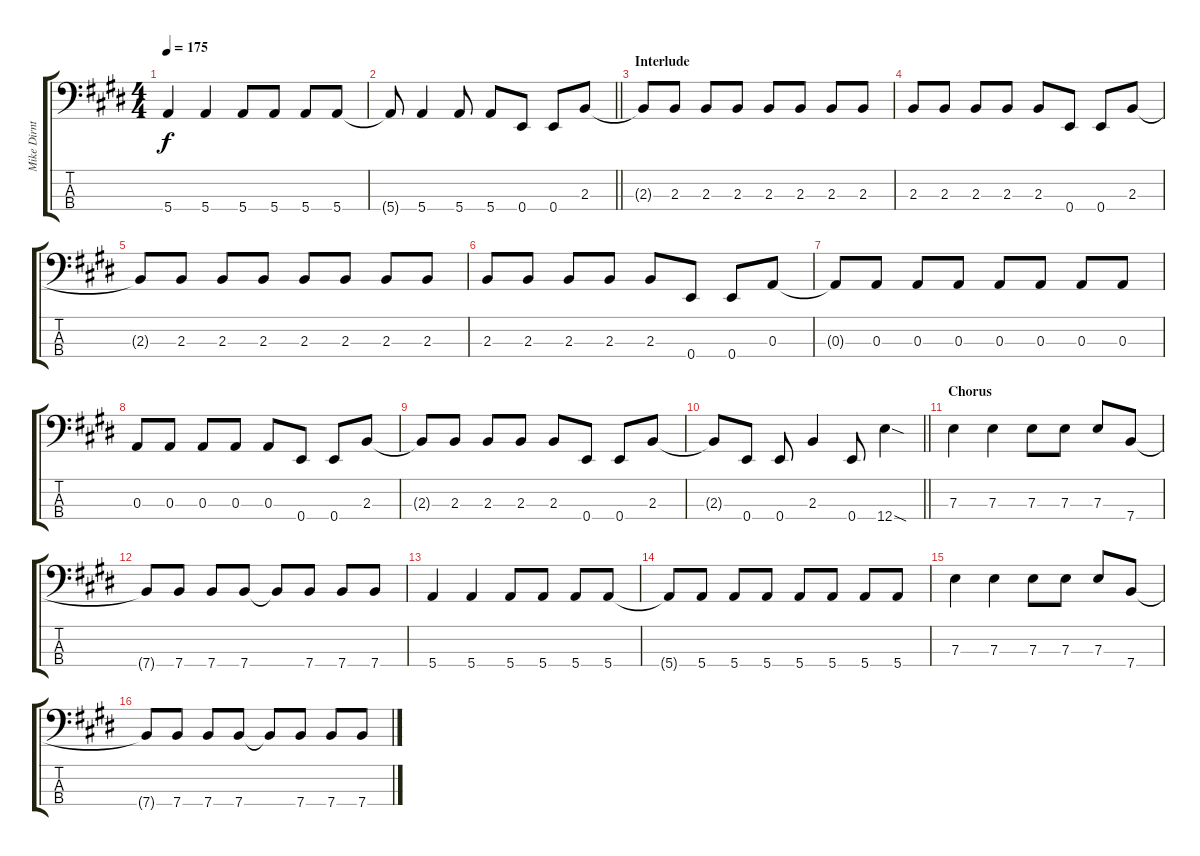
\track ("Mike Dirnt" "Mike Dirnt") {instrument electricbasspick}
\staff {score tabs}
\tuning (G2 D2 A1 E1) {hide}
\ts (4 4)
\tempo 175
\clef f4
\ks e
5.4.4{dy f} 5.4.4 5.4.8 5.4.8 5.4.8 5.4.8 |
\barLineRight lightlight
5.4{t}.8 5.4.4 5.4.8 5.4.8 0.4.8 0.4.8 2.3.8 |
\section ("" "Interlude")
2.3{t}.8 2.3.8 2.3.8 2.3.8 2.3.8 2.3.8 2.3.8 2.3.8 |
2.3.8 2.3.8 2.3.8 2.3.8 2.3.8 0.4.8 0.4.8 2.3.8 |
2.3{t}.8 2.3.8 2.3.8 2.3.8 2.3.8 2.3.8 2.3.8 2.3.8 |
2.3.8 2.3.8 2.3.8 2.3.8 2.3.8 0.4.8 0.4.8 0.3.8 |
0.3{t}.8 0.3.8 0.3.8 0.3.8 0.3.8 0.3.8 0.3.8 0.3.8 |
0.3.8 0.3.8 0.3.8 0.3.8 0.3.8 0.4.8 0.4.8 2.3.8 |
2.3{t}.8 2.3.8 2.3.8 2.3.8 2.3.8 0.4.8 0.4.8 2.3.8 |
\barLineRight lightlight
2.3{t}.8 0.4.8 0.4.8 2.3.4 0.4.8 12.4{sod}.4 |
\section ("" "Chorus")
7.3.4 7.3.4 7.3.8 7.3.8 7.3.8 7.4.8 |
7.4{t}.8 7.4.8 7.4.8 7.4.8 7.4{t}.8 7.4.8 7.4.8 7.4.8 |
5.4.4 5.4.4 5.4.8 5.4.8 5.4.8 5.4.8 |
5.4{t}.8 5.4.8 5.4.8 5.4.8 5.4.8 5.4.8 5.4.8 5.4.8 |
7.3.4 7.3.4 7.3.8 7.3.8 7.3.8 7.4.8 |
7.4{t}.8 7.4.8 7.4.8 7.4.8 7.4{t}.8 7.4.8 7.4.8 7.4.8
